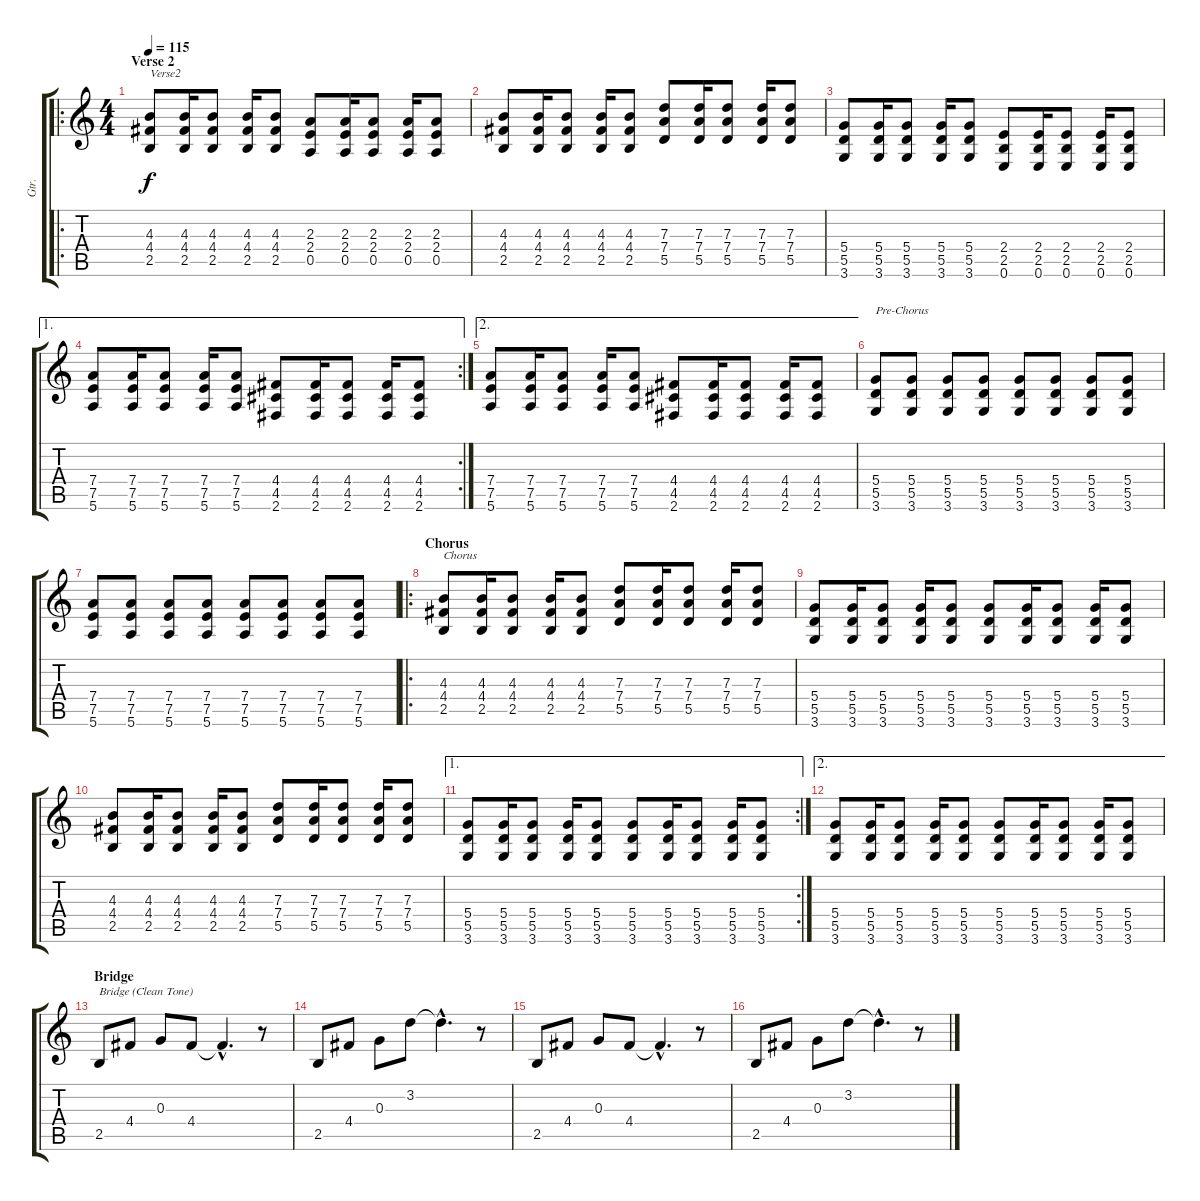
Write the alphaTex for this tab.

\track ("Gtr." "Gtr.") {instrument distortionguitar}
\staff {score tabs}
\tuning (E4 B3 G3 D3 A2 E2) {hide}
\ro
\ts (4 4)
\section ("" "Verse 2")
\tempo 115
\clef g2
\ks c
(4.3 4.4 2.5).8{txt "Verse2" dy f} (4.3 4.4 2.5).16 (4.3 4.4 2.5).8 (4.3 4.4 2.5).16 (4.3 4.4 2.5).8 (2.3 2.4 0.5).8 (2.3 2.4 0.5).16 (2.3 2.4 0.5).8 (2.3 2.4 0.5).16 (2.3 2.4 0.5).8 |
(4.3 4.4 2.5).8 (4.3 4.4 2.5).16 (4.3 4.4 2.5).8 (4.3 4.4 2.5).16 (4.3 4.4 2.5).8 (7.3 7.4 5.5).8 (7.3 7.4 5.5).16 (7.3 7.4 5.5).8 (7.3 7.4 5.5).16 (7.3 7.4 5.5).8 |
(5.4 5.5 3.6).8 (5.4 5.5 3.6).16 (5.4 5.5 3.6).8 (5.4 5.5 3.6).16 (5.4 5.5 3.6).8 (2.4 2.5 0.6).8 (2.4 2.5 0.6).16 (2.4 2.5 0.6).8 (2.4 2.5 0.6).16 (2.4 2.5 0.6).8 |
\ae 1
\rc 2
(7.4 7.5 5.6).8 (7.4 7.5 5.6).16 (7.4 7.5 5.6).8 (7.4 7.5 5.6).16 (7.4 7.5 5.6).8 (4.4 4.5 2.6).8 (4.4 4.5 2.6).16 (4.4 4.5 2.6).8 (4.4 4.5 2.6).16 (4.4 4.5 2.6).8 |
\ae 2
(7.4 7.5 5.6).8 (7.4 7.5 5.6).16 (7.4 7.5 5.6).8 (7.4 7.5 5.6).16 (7.4 7.5 5.6).8 (4.4 4.5 2.6).8 (4.4 4.5 2.6).16 (4.4 4.5 2.6).8 (4.4 4.5 2.6).16 (4.4 4.5 2.6).8 |
(5.4 5.5 3.6).8{txt "Pre-Chorus"} (5.4 5.5 3.6).8 (5.4 5.5 3.6).8 (5.4 5.5 3.6).8 (5.4 5.5 3.6).8 (5.4 5.5 3.6).8 (5.4 5.5 3.6).8 (5.4 5.5 3.6).8 |
(7.4 7.5 5.6).8 (7.4 7.5 5.6).8 (7.4 7.5 5.6).8 (7.4 7.5 5.6).8 (7.4 7.5 5.6).8 (7.4 7.5 5.6).8 (7.4 7.5 5.6).8 (7.4 7.5 5.6).8 |
\ro
\section ("" "Chorus")
(4.3 4.4 2.5).8{txt "Chorus"} (4.3 4.4 2.5).16 (4.3 4.4 2.5).8 (4.3 4.4 2.5).16 (4.3 4.4 2.5).8 (7.3 7.4 5.5).8 (7.3 7.4 5.5).16 (7.3 7.4 5.5).8 (7.3 7.4 5.5).16 (7.3 7.4 5.5).8 |
(5.4 5.5 3.6).8 (5.4 5.5 3.6).16 (5.4 5.5 3.6).8 (5.4 5.5 3.6).16 (5.4 5.5 3.6).8 (5.4 5.5 3.6).8 (5.4 5.5 3.6).16 (5.4 5.5 3.6).8 (5.4 5.5 3.6).16 (5.4 5.5 3.6).8 |
(4.3 4.4 2.5).8 (4.3 4.4 2.5).16 (4.3 4.4 2.5).8 (4.3 4.4 2.5).16 (4.3 4.4 2.5).8 (7.3 7.4 5.5).8 (7.3 7.4 5.5).16 (7.3 7.4 5.5).8 (7.3 7.4 5.5).16 (7.3 7.4 5.5).8 |
\ae 1
\rc 2
(5.4 5.5 3.6).8 (5.4 5.5 3.6).16 (5.4 5.5 3.6).8 (5.4 5.5 3.6).16 (5.4 5.5 3.6).8 (5.4 5.5 3.6).8 (5.4 5.5 3.6).16 (5.4 5.5 3.6).8 (5.4 5.5 3.6).16 (5.4 5.5 3.6).8 |
\ae 2
(5.4 5.5 3.6).8 (5.4 5.5 3.6).16 (5.4 5.5 3.6).8 (5.4 5.5 3.6).16 (5.4 5.5 3.6).8 (5.4 5.5 3.6).8 (5.4 5.5 3.6).16 (5.4 5.5 3.6).8 (5.4 5.5 3.6).16 (5.4 5.5 3.6).8 |
\section ("" "Bridge")
2.5.8{txt "Bridge (Clean Tone)" instrument electricguitarclean} 4.4.8 0.3.8 4.4.8 4.4{hac t}.4{d} r.8 |
2.5.8{instrument electricguitarclean} 4.4.8 0.3.8 3.2.8 3.2{hac t}.4{d} r.8 |
2.5.8{instrument electricguitarclean} 4.4.8 0.3.8 4.4.8 4.4{hac t}.4{d} r.8 |
2.5.8{instrument electricguitarclean} 4.4.8 0.3.8 3.2.8 3.2{hac t}.4{d} r.8
